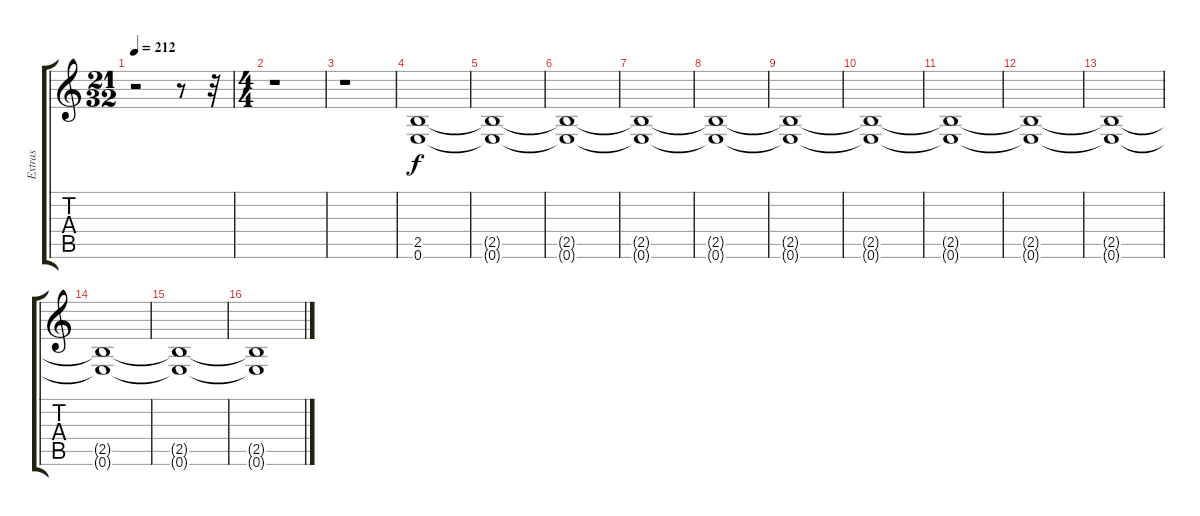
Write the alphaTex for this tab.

\track ("Extras" "Extras") {instrument distortionguitar}
\staff {score tabs}
\tuning (E4 B3 G3 D3 A2 E2) {hide}
\ts (21 32)
\tempo 212
\clef g2
\ks c
r.2{dy f} r.8 r.32 |
\ts (4 4)
r.1 |
r.1 |
(2.5 0.6).1 |
(2.5{t} 0.6{t}).1 |
(2.5{t} 0.6{t}).1 |
(2.5{t} 0.6{t}).1 |
(2.5{t} 0.6{t}).1 |
(2.5{t} 0.6{t}).1 |
(2.5{t} 0.6{t}).1 |
(2.5{t} 0.6{t}).1 |
(2.5{t} 0.6{t}).1 |
(2.5{t} 0.6{t}).1 |
(2.5{t} 0.6{t}).1 |
(2.5{t} 0.6{t}).1 |
(2.5{t} 0.6{t}).1
